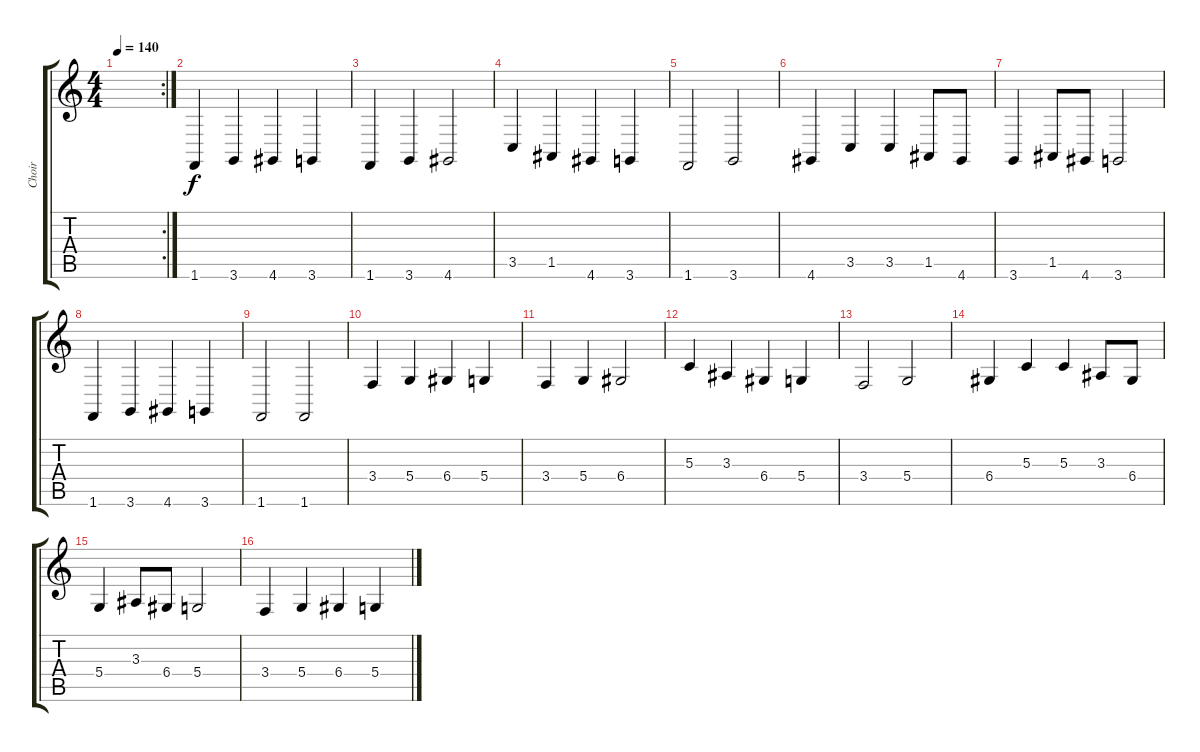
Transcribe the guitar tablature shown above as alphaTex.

\track ("Choir" "Choir") {instrument choiraahs}
\staff {score tabs}
\tuning (E4 B3 G3 D3 A2 E2) {hide}
\rc 2
\ts (4 4)
\tempo 140
\clef g2
\ks c
|
1.6.4 3.6.4 4.6.4 3.6.4 |
1.6.4 3.6.4 4.6.2 |
3.5.4 1.5.4 4.6.4 3.6.4 |
1.6.2 3.6.2 |
4.6.4 3.5.4 3.5.4 1.5.8 4.6.8 |
3.6.4 1.5.8 4.6.8 3.6.2 |
1.6.4 3.6.4 4.6.4 3.6.4 |
1.6.2 1.6.2 |
3.4.4 5.4.4 6.4.4 5.4.4 |
3.4.4 5.4.4 6.4.2 |
5.3.4 3.3.4 6.4.4 5.4.4 |
3.4.2 5.4.2 |
6.4.4 5.3.4 5.3.4 3.3.8 6.4.8 |
5.4.4 3.3.8 6.4.8 5.4.2 |
3.4.4 5.4.4 6.4.4 5.4.4
